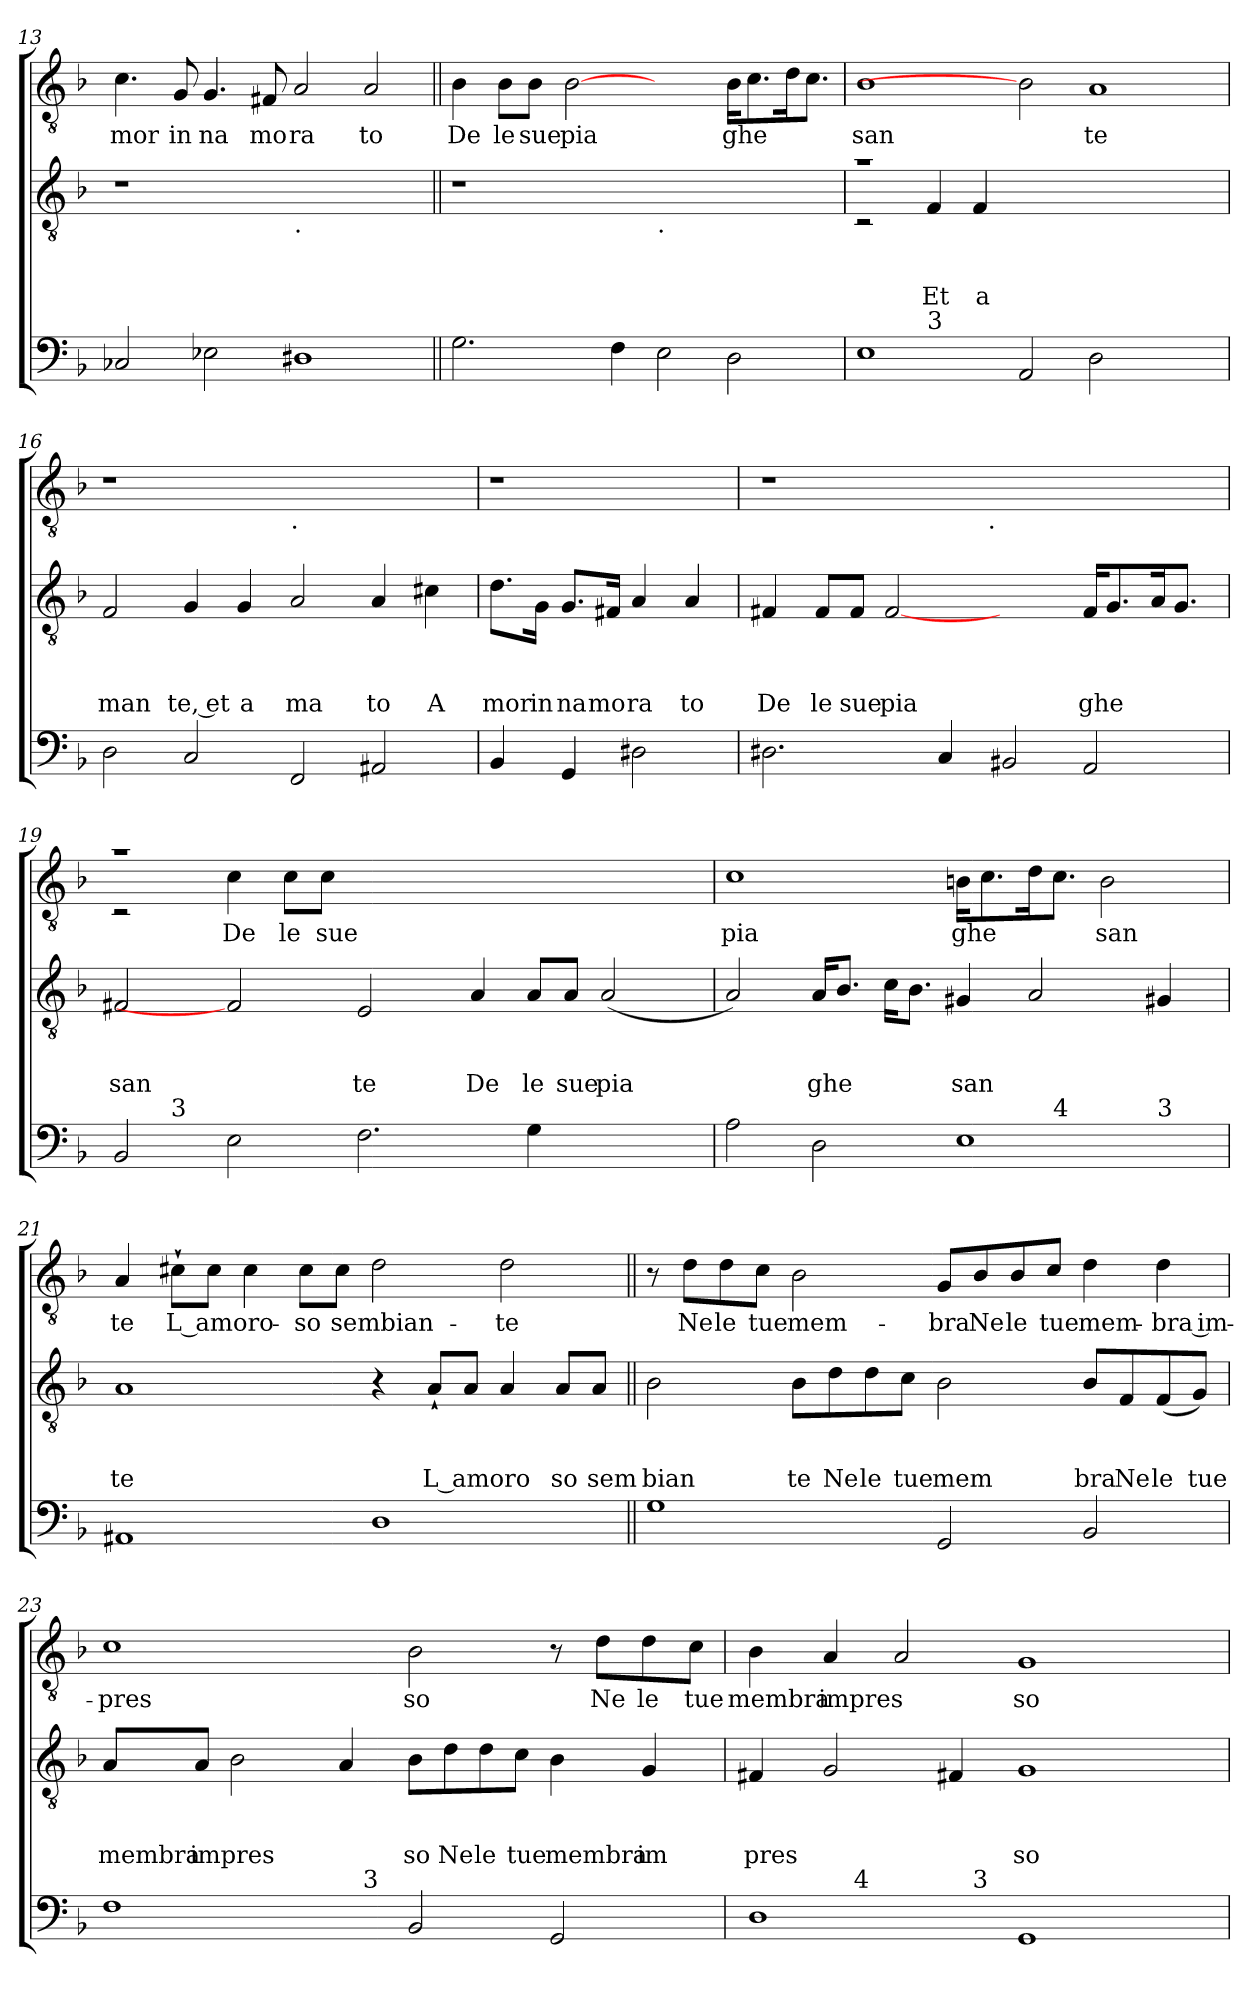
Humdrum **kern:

**kern	**kern	**text	**text	**text	**kern	**text
*part3	*part2	*part2	*part2	*part2	*part1	*part1
*staff3	*staff2	*staff2	*staff2	*staff2	*staff1	*staff1
*clefF4	*clefGv2	*	*	*	*clefGv2	*
*k[b-]	*k[b-]	*	*	*	*k[b-]	*
*F:	*F:	*	*	*	*F:	*
=13	=13	=13	=13	=13	=13	=13
!	!	!	!	!	!	!LO:LY:b
2C-/	1r	.	.	.	4.c\	mor
!	!	!	!	!	!	!LO:LY:b
.	.	.	.	.	8G/	in
!	!	!	!	!	!	!LO:LY:b
2E-X\	.	.	.	.	4.G/	na
!	!	!	!	!	!	!LO:LY:b
.	.	.	.	.	8F#X/	mo
!	!LO:TX:b:t=.	!	!	!	!	!
!	!	!	!	!	!	!LO:LY:b
1D#	1ryy	.	.	.	2A/	ra
!	!	!	!	!	!	!LO:LY:b
.	.	.	.	.	2A/	to
=14||	=14||	=14||	=14||	=14||	=14||	=14||
!	!	!	!	!	!	!LO:LY:b
2.G\	1r	.	.	.	4B-\	De
!	!	!	!	!	!	!LO:LY:b
.	.	.	.	.	8B-\L	le
!	!	!	!	!	!	!LO:LY:b
.	.	.	.	.	8B-\J	sue
!	!	!	!	!	!	!LO:LY:b
.	.	.	.	.	[2B-	pia
4F\	.	.	.	.	.	.
!	!LO:TX:b:t=.	!	!	!	!	!
2E\	1ryy	.	.	.	2ryy	.
!	!	!	!	!	!	!LO:LY:b
2D>\	.	.	.	.	16B-\KL	ghe
.	.	.	.	.	8.c\	.
.	.	.	.	.	16d\k	.
.	.	.	.	.	8.c\J	.
!!LO:LB:g=z
=15	=15	=15	=15	=15	=15	=15
*	*^	*	*	*	*	*
!	!	!	!	!	!	!	!LO:LY:b
*^	*	*	*	*	*	*	*
1E>	2ryy	1ra	2rC	.	.	.	1B-	san
!	!LO:TX:a:t=3	!	!	!	!	!	!	!
!	!	!	!	!	!	!LO:LY:b	!	!
.	0ryy	.	4F/	.	.	Et	.	.
!	!	!	!	!	!	!LO:LY:b	!	!
.	.	.	4F/	.	.	a	.	.
2AA/	.	1.ryy	1.ryy	.	.	.	2B-]	.
!	!	!	!	!	!	!	!	!LO:LY:b
2D\	.	.	.	.	.	.	1A	te
2ryy	.	.	.	.	.	.	.	.
*	*	*v	*v	*	*	*	*	*
=16	=16	=16	=16	=16	=16	=16	=16
!	!	!	!	!	!LO:LY:b	!	!
*v	*v	*	*	*	*	*	*
2D\	2F/	.	.	man	1r	.
!	!	!	!	!LO:LY:b:rj	!	!
2C/	4G/	.	.	te, et	.	.
!	!	!	!	!LO:LY:b	!	!
.	4G/	.	.	a	.	.
!	!	!	!	!	!LO:TX:b:t=.	!
!	!	!	!	!LO:LY:b	!	!
2FF/	2A/	.	.	ma	1ryy	.
!	!	!	!	!LO:LY:b	!	!
2AA#/	4A/	.	.	to	.	.
!	!	!	!	!LO:LY:b	!	!
.	4c#X\	.	.	A	.	.
=17	=17	=17	=17	=17	=17	=17
!	!	!	!	!LO:LY:b	!	!
4BB-/	8.d\L	.	.	mor	1r	.
!	!	!	!	!LO:LY:b	!	!
.	16G\Jk	.	.	in	.	.
!	!	!	!	!LO:LY:b	!	!
4GG/	8.G/L	.	.	na	.	.
!	!	!	!	!LO:LY:b	!	!
.	16F#X/Jk	.	.	mo	.	.
!	!	!	!	!LO:LY:b	!	!
2D#\	4A/	.	.	ra	.	.
!	!	!	!	!LO:LY:b	!	!
.	4A/	.	.	to	.	.
!!LO:LB:g=z
=18	=18	=18	=18	=18	=18	=18
!	!	!	!	!LO:LY:b	!	!
*	*	*	*	*	*^	*
2.D#\	4F#X/	.	.	De	1r	2ryy	.
!	!	!	!	!LO:LY:b	!	!	!
.	8F#/L	.	.	le	.	.	.
!	!	!	!	!LO:LY:b	!	!	!
.	8F#/J	.	.	sue	.	.	.
!	!	!	!	!LO:LY:b	!	!	!
.	[2F#	.	.	pia	.	4...ryy	.
4C/	.	.	.	.	.	.	.
!	!	!	!	!	!	!LO:TX:b:t=.	!
.	.	.	.	.	.	1ryy	.
2BB#/	2ryy	.	.	.	1ryy	.	.
!	!	!	!	!LO:LY:b	!	!	!
2AA</	16F#/KL	.	.	ghe	.	.	.
.	8.G/	.	.	.	.	.	.
.	16A/k	.	.	.	.	.	.
.	8.G/J	.	.	.	.	.	.
.	.	.	.	.	.	32ryy	.
=19	=19	=19	=19	=19	=19	=19	=19
!	!	!	!	!LO:LY:b	!	!	!
*^	*	*	*	*	*	*	*
2BB-</	4ryy	2F#X/	.	.	san	1ra	2rC	.
!	!LO:TX:a:t=3	!	!	!	!	!	!	!
.	1ryy	.	.	.	.	.	.	.
!	!	!	!	!	!	!	!	!LO:LY:b
2E\	.	2F#]	.	.	.	.	4c\	De
!	!	!	!	!	!	!	!	!LO:LY:b
.	.	.	.	.	.	.	8c\L	le
!	!	!	!	!	!	!	!	!LO:LY:b
.	.	.	.	.	.	.	8c\J	sue
!	!	!	!	!	!LO:LY:b	!	!	!
2.F\	.	2E/	.	.	te	1.ryy	1.ryy	.
.	1ryy	.	.	.	.	.	.	.
!	!	!	!	!	!LO:LY:b	!	!	!
.	.	4A/	.	.	De	.	.	.
!	!	!	!	!	!LO:LY:b	!	!	!
4G\	.	8A/L	.	.	le	.	.	.
!	!	!	!	!	!LO:LY:b	!	!	!
.	.	8A/J	.	.	sue	.	.	.
!	!	!	!	!	!LO:LY:b	!	!	!
2ryy	.	(<2A/	.	.	pia	.	.	.
.	4ryy	.	.	.	.	.	.	.
=20	=20	=20	=20	=20	=20	=20	=20	=20
!	!	!	!	!	!	!	!	!LO:LY:b
*	*^	*	*	*	*	*v	*v	*
2A\	1ryy	1..ryy	2A/)	.	.	.	1c	pia
!	!	!	!	!	!	!LO:LY:b	!	!
2D>\	.	.	16A/KL	.	.	ghe	.	.
.	.	.	8.B-/J	.	.	.	.	.
.	.	.	16c\KL	.	.	.	.	.
.	.	.	8.B-\J	.	.	.	.	.
!	!	!	!	!	!	!LO:LY:b	!	!LO:LY:b
1E>	4ryy	.	4G#X/	.	.	san	16Bn\KL	ghe
.	.	.	.	.	.	.	8.c\	.
.	16ryy	.	2A/	.	.	.	16d\k	.
!	!LO:TX:a:t=4	!	!	!	!	!	!	!
.	2ryy	.	.	.	.	.	8.c\J	.
!	!	!	!	!	!	!	!	!LO:LY:b
.	.	.	.	.	.	.	2B\	san
!	!	!LO:TX:a:t=3	!	!	!	!	!	!
.	.	4ryy	4G#X/	.	.	.	.	.
.	8.ryy	.	.	.	.	.	.	.
!!LO:LB:g=z
=21	=21	=21	=21	=21	=21	=21	=21	=21
!	!	!	!	!	!	!LO:LY:b	!	!LO:LY:b
*v	*v	*v	*	*	*	*	*	*
1AA#	1A	.	.	te	4A/	te
!	!	!	!	!	!	!LO:LY:b:rj
.	.	.	.	.	8c#X`>\L	L amoro-
.	.	.	.	.	8c#\J	.
.	.	.	.	.	4c#\	.
!	!	!	!	!	!	!LO:LY:b
.	.	.	.	.	8c#\L	-so
!	!	!	!	!	!	!LO:LY:b
.	.	.	.	.	8c#\J	sembian-
1D	4r	.	.	.	2d\	.
!	!	!	!	!LO:LY:b:rj	!	!
.	8A`</L	.	.	L amoro	.	.
.	8A/J	.	.	.	.	.
!	!	!	!	!	!	!LO:LY:b
.	4A/	.	.	.	2d\	-te
!	!	!	!	!LO:LY:b	!	!
.	8A/L	.	.	so	.	.
!	!	!	!	!LO:LY:b	!	!
.	8A/J	.	.	sem	.	.
=22||	=22||	=22||	=22||	=22||	=22||	=22||
!	!	!	!	!LO:LY:b	!	!
1G	2B-\	.	.	bian	8r	.
!	!	!	!	!	!	!LO:LY:b
.	.	.	.	.	8d\L	Ne
!	!	!	!	!	!	!LO:LY:b
.	.	.	.	.	8d\	le
!	!	!	!	!	!	!LO:LY:b
.	.	.	.	.	8c\J	tue
!	!	!	!	!LO:LY:b	!	!LO:LY:b
.	8B-\L	.	.	te	2B-\	mem-
!	!	!	!	!LO:LY:b	!	!
.	8d\	.	.	Ne	.	.
!	!	!	!	!LO:LY:b	!	!
.	8d\	.	.	le	.	.
!	!	!	!	!LO:LY:b	!	!
.	8c\J	.	.	tue	.	.
!	!	!	!	!LO:LY:b	!	!LO:LY:b
2GG/	2B-\	.	.	mem	8G/L	-bra
!	!	!	!	!	!	!LO:LY:b
.	.	.	.	.	8B-/	Ne
!	!	!	!	!	!	!LO:LY:b
.	.	.	.	.	8B-/	le
!	!	!	!	!	!	!LO:LY:b
.	.	.	.	.	8c/J	tue
!	!	!	!	!LO:LY:b	!	!LO:LY:b
2BB-/	8B-/L	.	.	bra	4d\	mem-
!	!	!	!	!LO:LY:b	!	!
.	8F/	.	.	Ne	.	.
!	!	!	!	!LO:LY:b	!	!LO:LY:b:rj
.	(>8F/	.	.	le	4d\	-bra im-
!	!	!	!	!LO:LY:b	!	!
.	8G/J)	.	.	tue	.	.
!!LO:PB:g=z
=23	=23	=23	=23	=23	=23	=23
!	!	!	!	!LO:LY:b	!	!LO:LY:b
*^	*	*	*	*	*	*
1F>	2ryy	8A/L	.	.	membra	1c	-pres
!	!	!	!	!	!LO:LY:b	!	!
.	.	8A/J	.	.	impres	.	.
.	.	2B->\	.	.	.	.	.
.	4ryy	.	.	.	.	.	.
.	16ryy	4A/	.	.	.	.	.
!	!LO:TX:a:t=3	!	!	!	!	!	!
.	1ryy	.	.	.	.	.	.
!	!	!	!	!	!LO:LY:b	!	!LO:LY:b
2BB-/	.	8B-\L	.	.	so	2B-\	so
!	!	!	!	!	!LO:LY:b	!	!
.	.	8d\	.	.	Ne	.	.
!	!	!	!	!	!LO:LY:b	!	!
.	.	8d\	.	.	le	.	.
!	!	!	!	!	!LO:LY:b	!	!
.	.	8c\J	.	.	tue	.	.
!	!	!	!	!	!LO:LY:b	!	!
2GG/	.	4B-\	.	.	membra	8r	.
!	!	!	!	!	!	!	!LO:LY:b
.	.	.	.	.	.	8d\L	Ne
!	!	!	!	!	!LO:LY:b	!	!LO:LY:b
.	.	4G/	.	.	im	8d\	le
.	8.ryy	.	.	.	.	.	.
!	!	!	!	!	!	!	!LO:LY:b
.	.	.	.	.	.	8c\J	tue
=24	=24	=24	=24	=24	=24	=24	=24
!	!	!	!	!	!LO:LY:b	!	!LO:LY:b
*	*^	*	*	*	*	*	*
1D>	4ryy	2ryy	4F#X/	.	.	pres	4B-\	membra
!	!	!	!	!	!	!	!	!LO:LY:b
.	16.ryy	.	2G/	.	.	.	4A/	impres
!	!LO:TX:a:t=4	!	!	!	!	!	!	!
.	1ryy	.	.	.	.	.	.	.
.	.	4ryy	.	.	.	.	2A/	.
.	.	16ryy	4F#X/	.	.	.	.	.
!	!	!LO:TX:a:t=3	!	!	!	!	!	!
.	.	1ryy	.	.	.	.	.	.
!	!	!	!	!	!	!LO:LY:b	!	!LO:LY:b
1GG	.	.	1G	.	.	so	1G	so
.	2ryy	.	.	.	.	.	.	.
.	.	8.ryy	.	.	.	.	.	.
.	8ryy	.	.	.	.	.	.	.
.	32ryy	.	.	.	.	.	.	.
*v	*v	*v	*	*	*	*	*	*
=	=	=	=	=	=	=
*-	*-	*-	*-	*-	*-	*-
